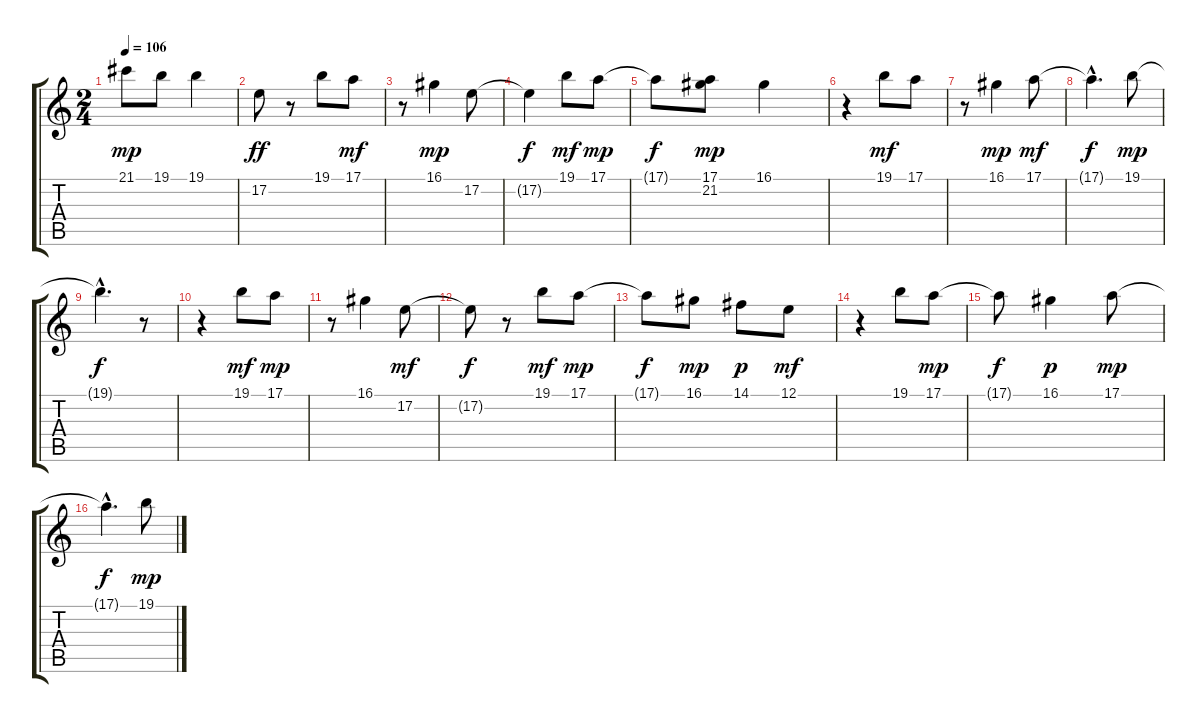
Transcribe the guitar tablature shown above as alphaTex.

\track "" {instrument stringensemble2}
\staff {score tabs}
\tuning (E4 B3 G3 D3 A2 E2) {hide}
\ts (2 4)
\tempo 106
\clef g2
\ks c
21.1.8{dy mp} 19.1.8 19.1.4 |
17.2.8{dy ff} r.8 19.1.8 17.1.8{dy mf} |
r.8 16.1.4{dy mp} 17.2.8 |
17.2{t}.4{dy f} 19.1.8{dy mf} 17.1.8{dy mp} |
17.1{t}.8{dy f} (17.1 21.2).8{dy mp} 16.1.4 |
r.4 19.1.8{dy mf} 17.1.8 |
r.8 16.1.4{dy mp} 17.1.8{dy mf} |
17.1{hac t}.4{d dy f} 19.1.8{dy mp} |
19.1{hac t}.4{d dy f} r.8 |
r.4 19.1.8{dy mf} 17.1.8{dy mp} |
r.8 16.1.4 17.2.8{dy mf} |
17.2{t}.8{dy f} r.8 19.1.8{dy mf} 17.1.8{dy mp} |
17.1{t}.8{dy f} 16.1.8{dy mp} 14.1.8{dy p} 12.1.8{dy mf} |
r.4 19.1.8 17.1.8{dy mp} |
17.1{t}.8{dy f} 16.1.4{dy p} 17.1.8{dy mp} |
17.1{hac t}.4{d dy f} 19.1.8{dy mp}
